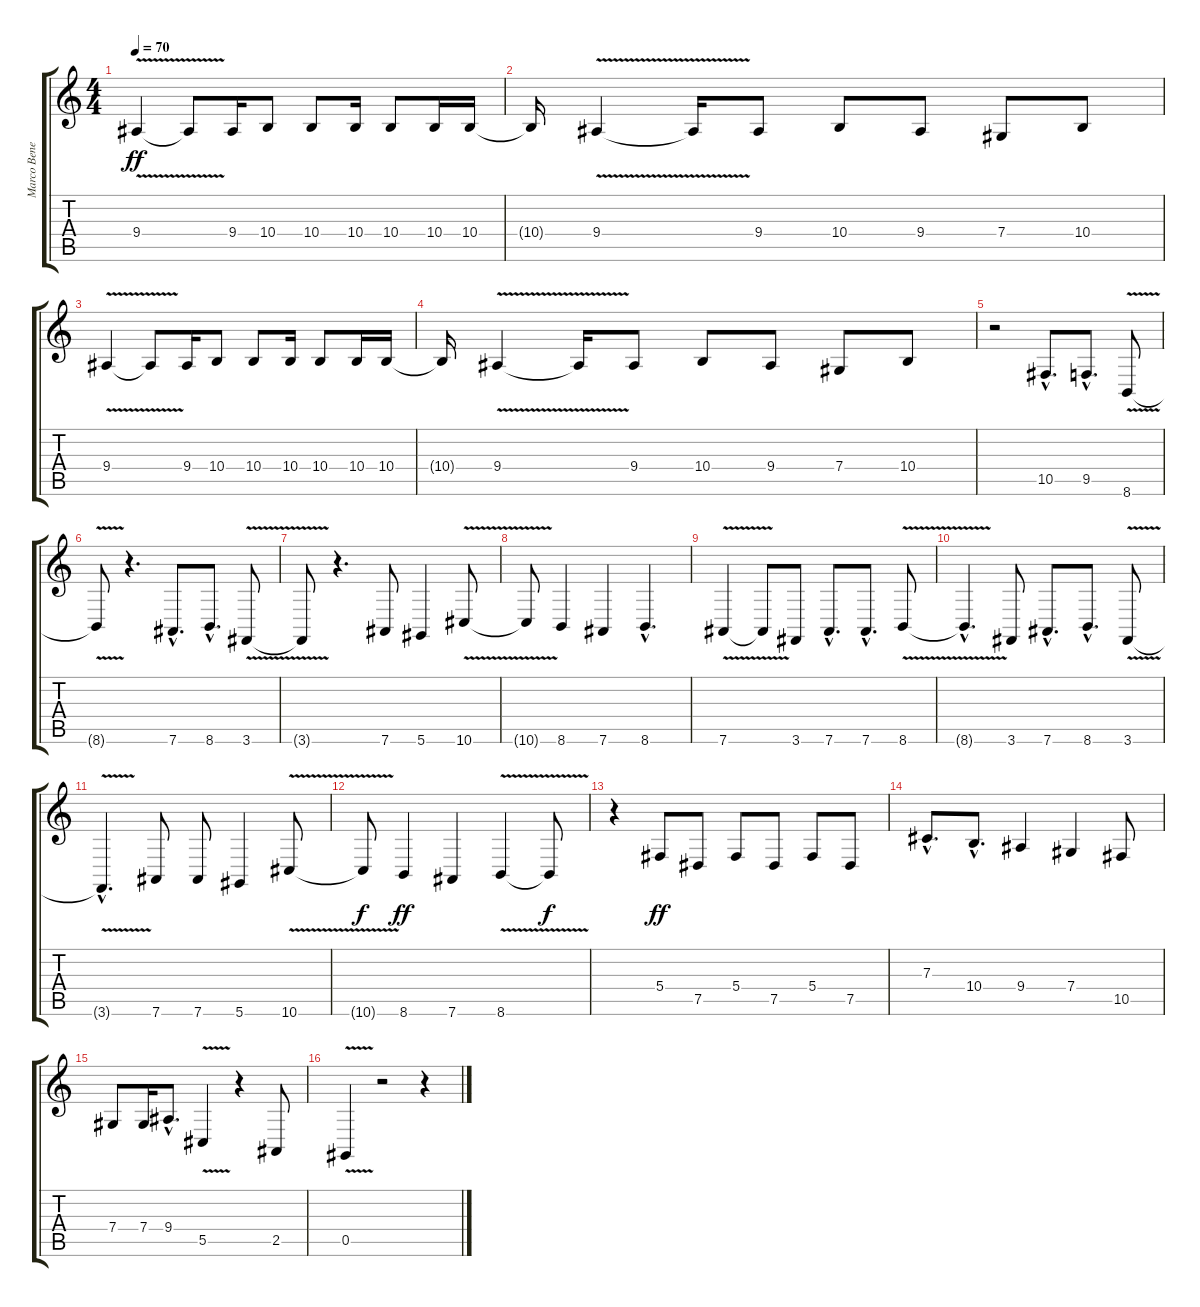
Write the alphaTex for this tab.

\track ("Marco Benevento (Vocals)" "Marco Bene") {instrument altosax}
\staff {score tabs}
\tuning (Eb4 Bb3 Gb3 Db3 Ab2 Eb2) {hide}
\ts (4 4)
\tempo 70
\clef g2
\ks c
9.4{v}.4{dy ff} 9.4{t}.8 9.4.16 10.4.8 10.4.8 10.4.16 10.4.8 10.4.16 10.4.16 |
10.4{t}.16 9.4{v}.4 9.4{t}.16 9.4.8 10.4.8 9.4.8 7.4.8 10.4.8 |
9.4{v}.4 9.4{t}.8 9.4.16 10.4.8 10.4.8 10.4.16 10.4.8 10.4.16 10.4.16 |
10.4{t}.16 9.4{v}.4 9.4{t}.16 9.4.8 10.4.8 9.4.8 7.4.8 10.4.8 |
r.2 10.5{hac}.8{d} 9.5{hac}.8{d} 8.6{v}.8 |
8.6{t}.8 r.4{d} 7.6{hac}.8{d} 8.6{hac}.8{d} 3.6{v}.8 |
3.6{t}.8 r.4{d} 7.6.8 5.6.4 10.6{v}.8 |
10.6{t}.8 8.6.4 7.6.4 8.6{hac}.4{d} |
7.6{v}.4 7.6{t}.8 3.6.8 7.6{hac}.8{d} 7.6{hac}.8{d} 8.6{v}.8 |
8.6{hac t}.4{d} 3.6.8 7.6{hac}.8{d} 8.6{hac}.8{d} 3.6{v}.8 |
3.6{hac t}.4{d} 7.6.8 7.6.8 5.6.4 10.6{v}.8 |
10.6{t}.8{dy f} 8.6.4{dy ff} 7.6.4 8.6{v}.4 8.6{t}.8{dy f} |
r.4 5.4.8{dy ff} 7.5.8 5.4.8 7.5.8 5.4.8 7.5.8 |
7.3{hac}.8{d} 10.4{hac}.8{d} 9.4.4 7.4.4 10.5.8 |
7.4.8 7.4.16 9.4{hac}.8{d} 5.5{v}.4 r.4 2.5.8 |
0.5{v}.4 r.2 r.4
